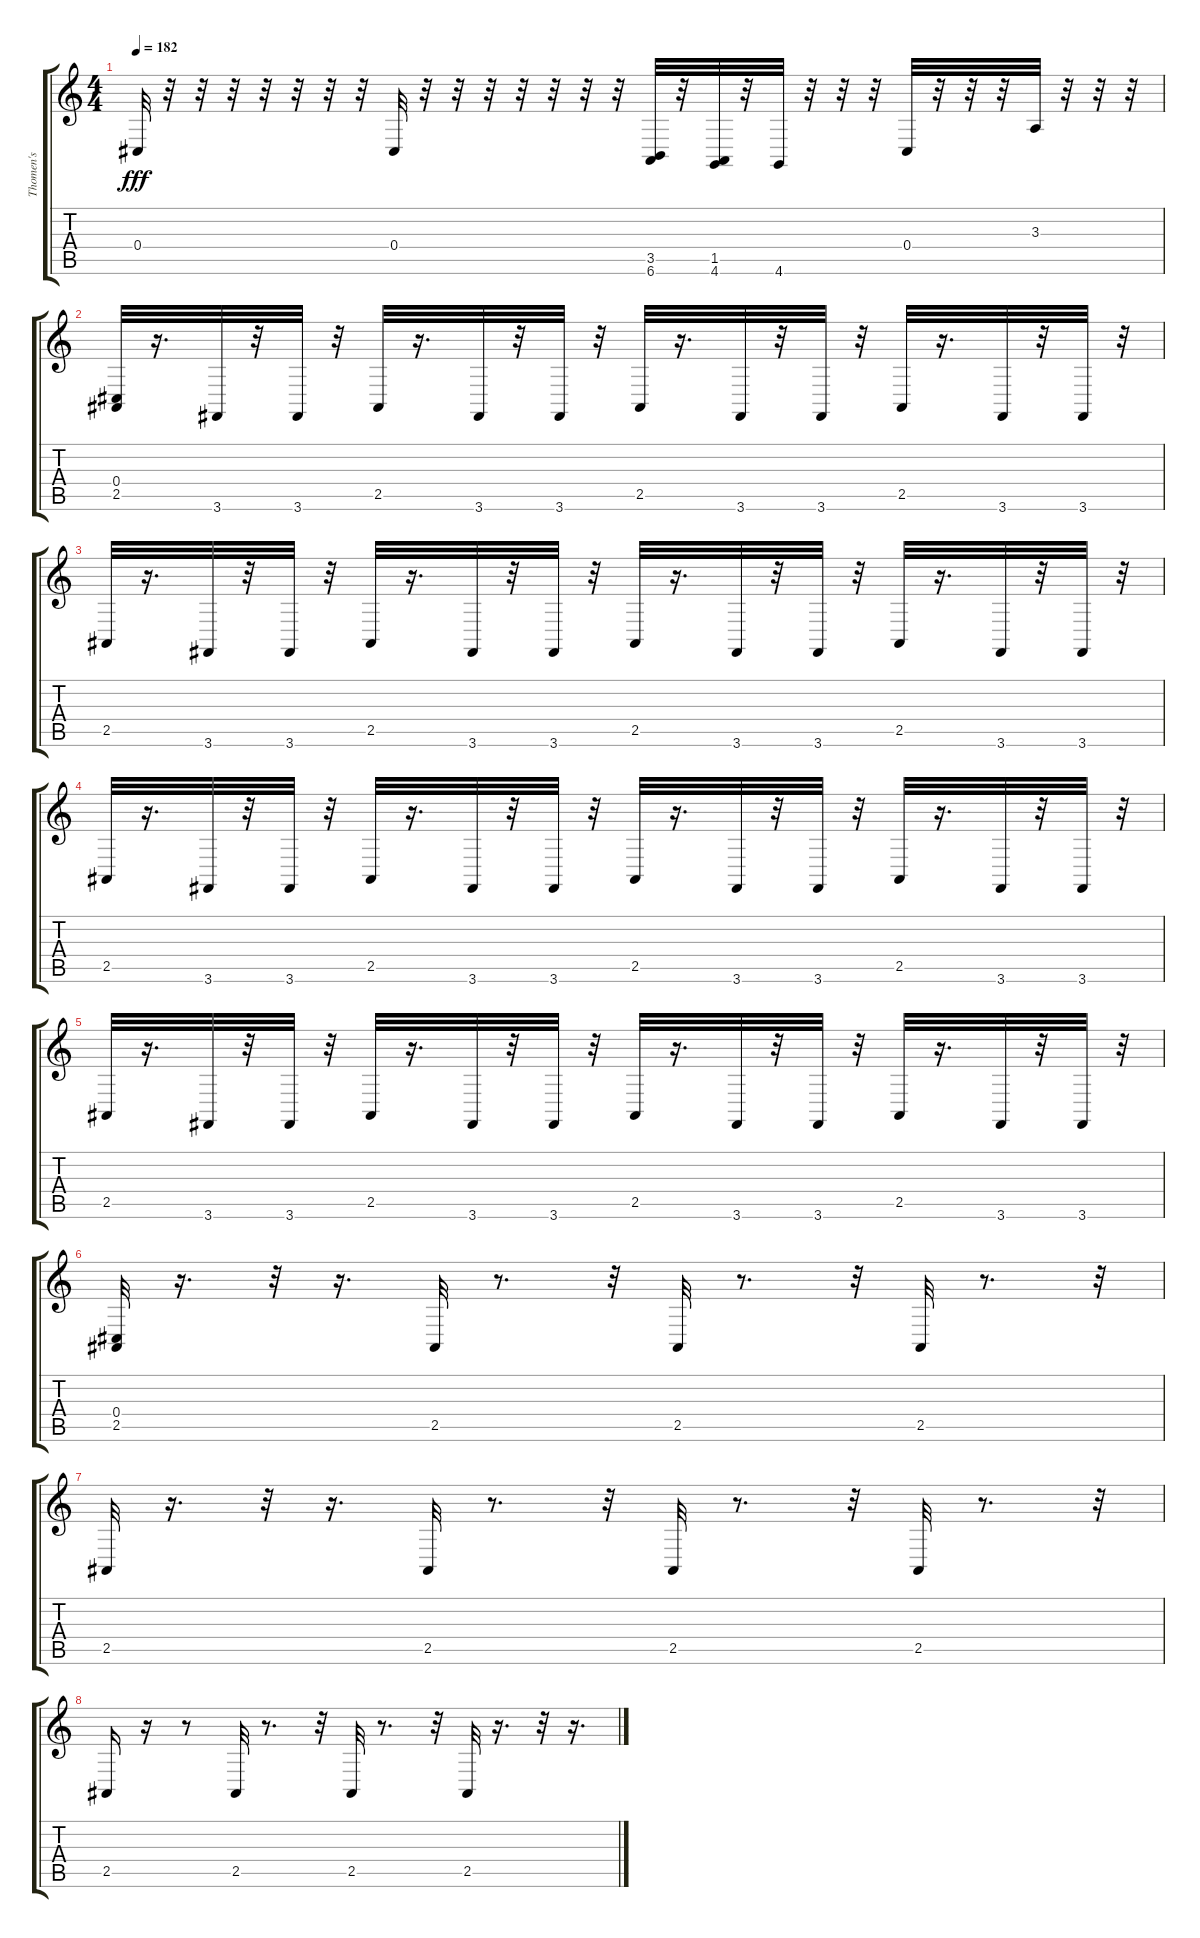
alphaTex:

\track ("Thomen's " "Thomen's ") {instrument acousticgrandpiano}
\staff {score tabs}
\tuning (Eb4 Bb3 Gb3 Db3 Ab2 Eb2) {hide}
\ts (4 4)
\tempo 182
\clef g2
\ks c
0.4.32{dy fff} r.32 r.32 r.32 r.32 r.32 r.32 r.32 0.4.32 r.32 r.32 r.32 r.32 r.32 r.32 r.32 (3.5 6.6).32 r.32 (1.5 4.6).32 r.32 4.6.32 r.32 r.32 r.32 0.4.32 r.32 r.32 r.32 3.3.32 r.32 r.32 r.32 |
(0.4 2.5).32 r.16{d} 3.6.32 r.32 3.6.32 r.32 2.5.32 r.16{d} 3.6.32 r.32 3.6.32 r.32 2.5.32 r.16{d} 3.6.32 r.32 3.6.32 r.32 2.5.32 r.16{d} 3.6.32 r.32 3.6.32 r.32 |
2.5.32 r.16{d} 3.6.32 r.32 3.6.32 r.32 2.5.32 r.16{d} 3.6.32 r.32 3.6.32 r.32 2.5.32 r.16{d} 3.6.32 r.32 3.6.32 r.32 2.5.32 r.16{d} 3.6.32 r.32 3.6.32 r.32 |
2.5.32 r.16{d} 3.6.32 r.32 3.6.32 r.32 2.5.32 r.16{d} 3.6.32 r.32 3.6.32 r.32 2.5.32 r.16{d} 3.6.32 r.32 3.6.32 r.32 2.5.32 r.16{d} 3.6.32 r.32 3.6.32 r.32 |
2.5.32 r.16{d} 3.6.32 r.32 3.6.32 r.32 2.5.32 r.16{d} 3.6.32 r.32 3.6.32 r.32 2.5.32 r.16{d} 3.6.32 r.32 3.6.32 r.32 2.5.32 r.16{d} 3.6.32 r.32 3.6.32 r.32 |
(0.4 2.5).32 r.16{d} r.32 r.16{d} 2.5.32 r.8{d} r.32 2.5.32 r.8{d} r.32 2.5.32 r.8{d} r.32 |
2.5.32 r.16{d} r.32 r.16{d} 2.5.32 r.8{d} r.32 2.5.32 r.8{d} r.32 2.5.32 r.8{d} r.32 |
2.5.16 r.16 r.8 2.5.32 r.8{d} r.32 2.5.32 r.8{d} r.32 2.5.32 r.16{d} r.32 r.16{d}
